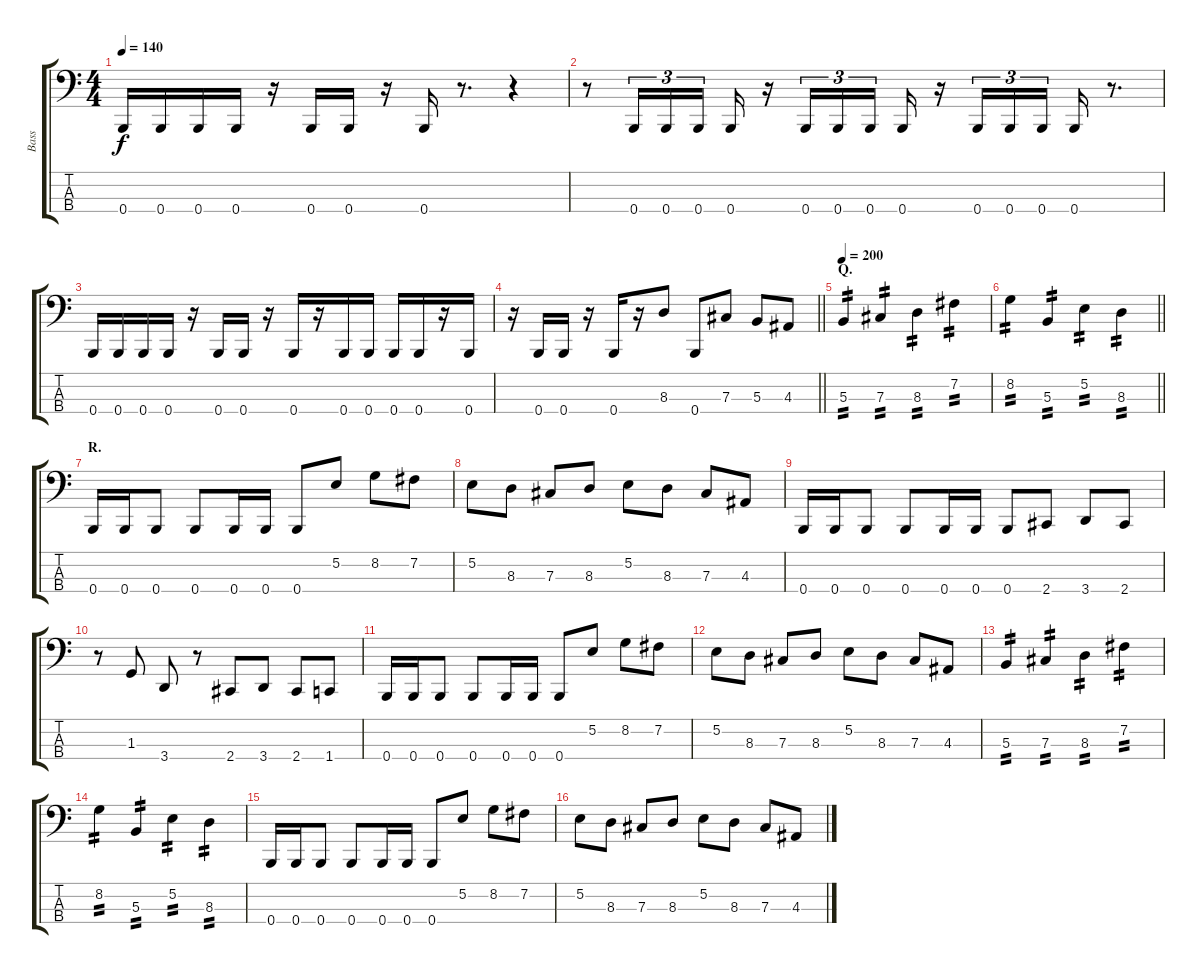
\track ("Bass" "Bass") {instrument electricbasspick}
\staff {score tabs}
\tuning (E2 B1 Gb1 B0) {hide}
\ts (4 4)
\tempo 140
\clef f4
\ks c
0.4.16{dy f} 0.4.16 0.4.16 0.4.16 r.16 0.4.16 0.4.16 r.16 0.4.16 r.8{d} r.4 |
r.8 0.4.16{tu (3 2)} 0.4.16{tu (3 2)} 0.4.16{tu (3 2)} 0.4.16 r.16 0.4.16{tu (3 2)} 0.4.16{tu (3 2)} 0.4.16{tu (3 2)} 0.4.16 r.16 0.4.16{tu (3 2)} 0.4.16{tu (3 2)} 0.4.16{tu (3 2)} 0.4.16 r.8{d} |
0.4.16 0.4.16 0.4.16 0.4.16 r.16 0.4.16 0.4.16 r.16 0.4.16 r.16 0.4.16 0.4.16 0.4.16 0.4.16 r.16 0.4.16 |
\barLineRight lightlight
r.16 0.4.16 0.4.16 r.16 0.4.16 r.16 8.3.8 0.4.8 7.3.8 5.3.8 4.3.8 |
\section ("" "Q.")
\tempo 200
5.3.4{tp 2} 7.3.4{tp 2} 8.3.4{tp 2} 7.2.4{tp 2} |
\barLineRight lightlight
8.2.4{tp 2} 5.3.4{tp 2} 5.2.4{tp 2} 8.3.4{tp 2} |
\section ("" "R.")
0.4.16 0.4.16 0.4.8 0.4.8 0.4.16 0.4.16 0.4.8 5.2.8 8.2.8 7.2.8 |
5.2.8 8.3.8 7.3.8 8.3.8 5.2.8 8.3.8 7.3.8 4.3.8 |
0.4.16 0.4.16 0.4.8 0.4.8 0.4.16 0.4.16 0.4.8 2.4.8 3.4.8 2.4.8 |
r.8 1.3.8 3.4.8 r.8 2.4.8 3.4.8 2.4.8 1.4.8 |
0.4.16 0.4.16 0.4.8 0.4.8 0.4.16 0.4.16 0.4.8 5.2.8 8.2.8 7.2.8 |
5.2.8 8.3.8 7.3.8 8.3.8 5.2.8 8.3.8 7.3.8 4.3.8 |
5.3.4{tp 2} 7.3.4{tp 2} 8.3.4{tp 2} 7.2.4{tp 2} |
8.2.4{tp 2} 5.3.4{tp 2} 5.2.4{tp 2} 8.3.4{tp 2} |
0.4.16 0.4.16 0.4.8 0.4.8 0.4.16 0.4.16 0.4.8 5.2.8 8.2.8 7.2.8 |
5.2.8 8.3.8 7.3.8 8.3.8 5.2.8 8.3.8 7.3.8 4.3.8
